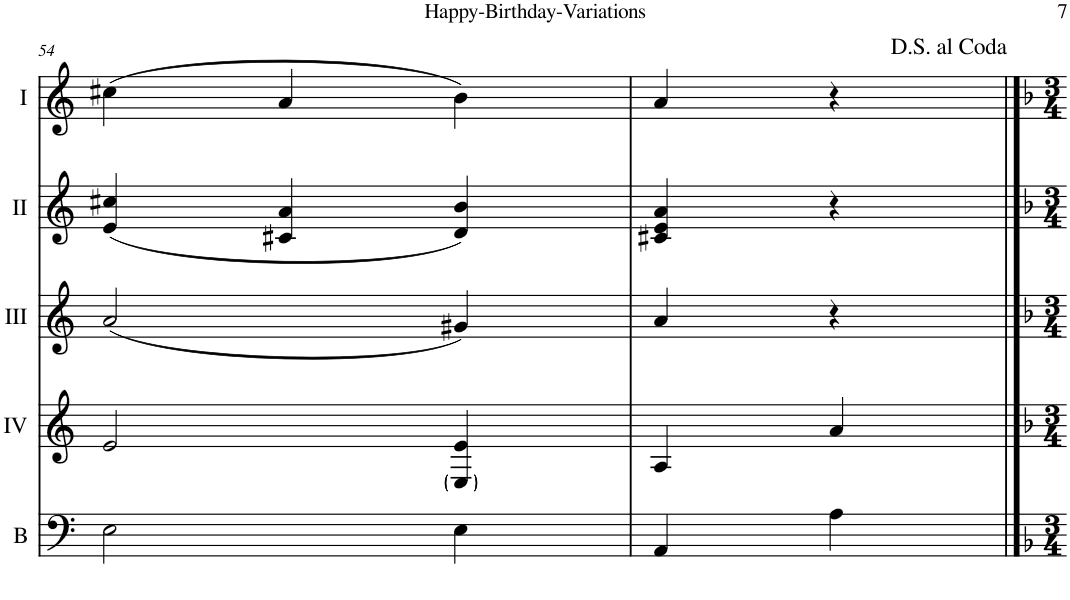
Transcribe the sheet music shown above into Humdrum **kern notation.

**kern	**kern	**kern	**kern	**kern
*part5	*part4	*part3	*part2	*part1
*staff5	*staff4	*staff3	*staff2	*staff1
*I"Bass	*I"Acc. 4	*I"Acc. 3	*I"Acc. 2	*I"Acc. 1
*I'B	*	*	*	*
!!LO:PB:g=z
*clefF4	*clefG2	*clefG2	*clefG2	*clefG2
*Trd7c12	*Trd7c12	*Trd7c12	*	*
*k[]	*k[]	*k[]	*k[]	*k[]
*M3/4	*M3/4	*M3/4	*M3/4	*M3/4
=54	=54	=54	=54	=54
2E\	2e/	(2a/	(4e/ 4cc#X/	(4cc#X\
.	.	.	4c#X/ 4a/	4a/
4E\	4E/ 4e/	4g#X/)	4d/ 4b/)	4b\)
=55	=55	=55	=55	=55
4AA/	4A/	4a/	4c#X/ 4e/ 4a/	4a/
4A\	4a/	4r	4r	4r
==	==	==	==	==
*-	*-	*-	*-	*-
